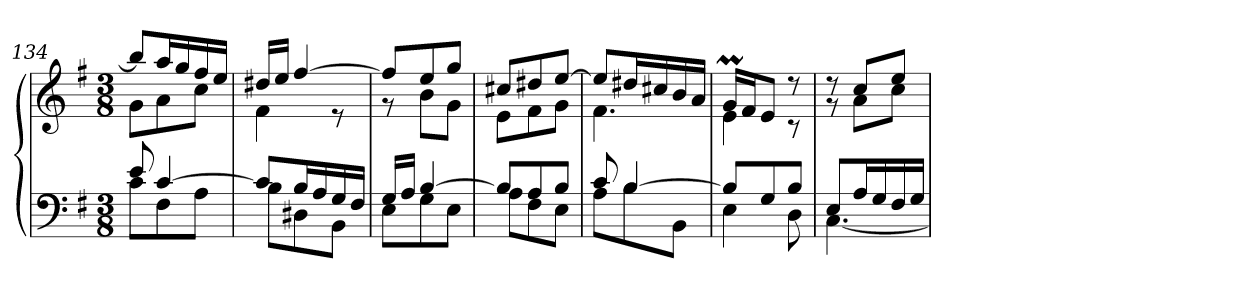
**kern	**kern
*part1	*part1
*staff2	*staff1
*clefF4	*clefG2
*k[f#]	*k[f#]
*G:	*G:
*M3/8	*M3/8
=134	=134
*^	*^
8e/	8c\L	8bb/L]	8g\L
[4c/	8F#\	16aa/L	8a\
.	.	16gg/	.
.	8A\J	16ff#/	8cc\J
.	.	16ee/JJ	.
=135	=135	=135	=135
8c/L]	8B\L	16dd#X/LL	4f#\
.	.	16ee/JJ	.
16B/L	8D#X\	[4ff#/	.
16A/	.	.	.
16G/	8BB\J	.	8r
16F#/JJ	.	.	.
=136	=136	=136	=136
16G/LL	8E\L	8ff#/L]	8r
16A/JJ	.	.	.
[4B/	8G\	8ee/	8b\L
.	8E\J	8gg/J	8g\J
=137	=137	=137	=137
8B/L]	8A\L	8cc#X/L	8e\L
8A/	8F#\	8dd#X/	8f#\
8B/J	8E\J	[8ee/J	8g\J
!!LO:LB:g=z	!!
=138	=138	=138	=138
8c/	8A\L	8ee/L]	4.f#\
[4B/	8B\	16dd#X/L	.
.	.	16cc#X/	.
.	8BB\J	16b/	.
.	.	16a/JJ	.
=139	=139	=139	=139
8B/L]	4E\	16gM/LL	4e\
.	.	16f#/J	.
8G/	.	8e/J	.
8B/J	8D\	8r	8r
=140	=140	=140	=140
8E/L	[4.C\	8r	8r
16A/L	.	8cc/L	8a\L
16G/	.	.	.
16F#/	.	8ee/J	8cc\J
16G/JJ	.	.	.
*v	*v	*	*
*	*v	*v
=	=
*-	*-
